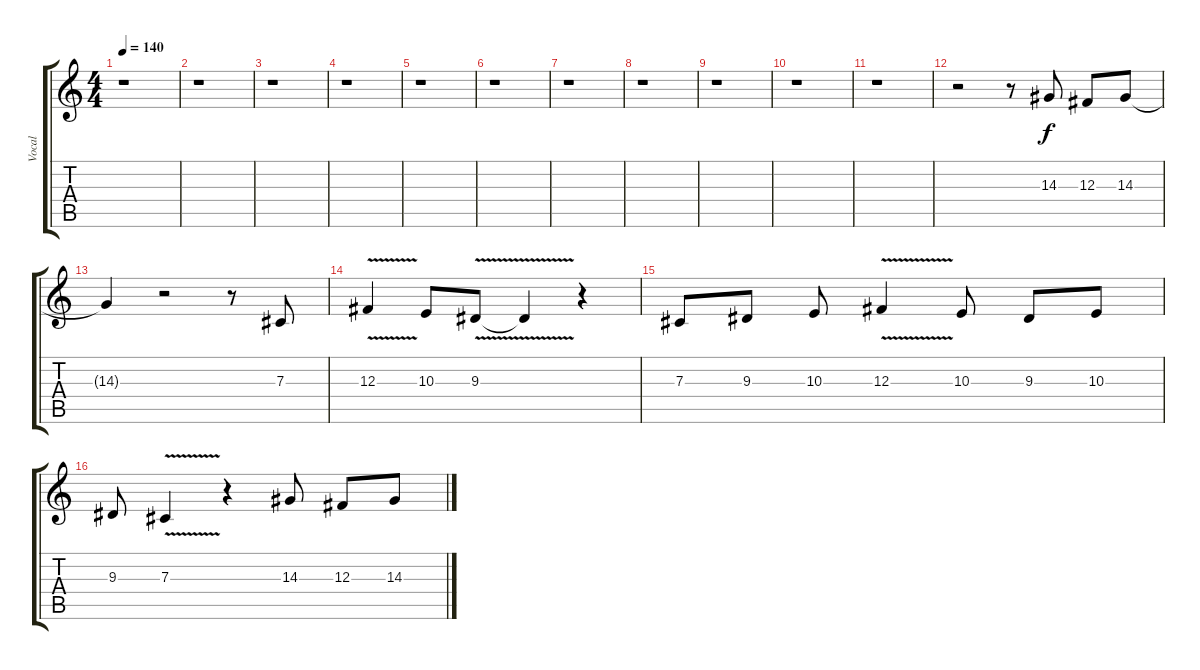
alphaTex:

\track ("Vocal" "Vocal") {instrument tenorsax}
\staff {score tabs}
\tuning (Eb4 Bb3 Gb3 Db3 Ab2 Eb2) {hide}
\ts (4 4)
\tempo 140
\clef g2
\ks c
r.1{dy f} |
r.1 |
r.1 |
r.1 |
r.1 |
r.1 |
r.1 |
r.1 |
r.1 |
r.1 |
r.1 |
r.2 r.8 14.3.8 12.3.8 14.3.8 |
14.3{t}.4 r.2 r.8 7.3.8 |
12.3{v}.4 10.3.8 9.3{v}.8 9.3{t}.4 r.4 |
7.3.8 9.3.8 10.3.8 12.3{v}.4 10.3.8 9.3.8 10.3.8 |
9.3.8 7.3{v}.4 r.4 14.3.8 12.3.8 14.3.8
